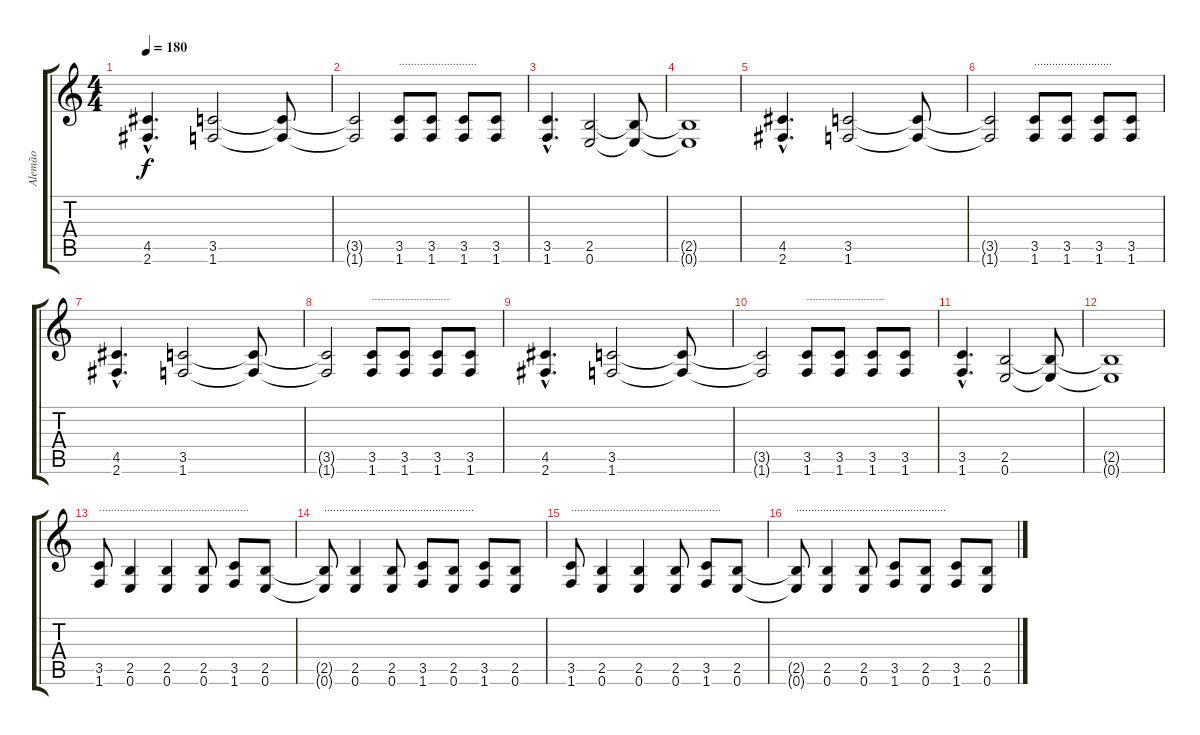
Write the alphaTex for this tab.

\track ("Alemão" "Alemão") {instrument distortionguitar}
\staff {score tabs}
\tuning (E4 B3 G3 D3 A2 E2) {hide}
\ts (4 4)
\tempo 180
\clef g2
\ks c
(4.5{hac} 2.6{hac}).4{d dy f} (3.5 1.6).2 (3.5{t} 1.6{t}).8 |
(3.5{t} 1.6{t}).2 (3.5 1.6).8{txt ".........................."} (3.5 1.6).8 (3.5 1.6).8 (3.5 1.6).8 |
(3.5{hac} 1.6{hac}).4{d} (2.5 0.6).2 (2.5{t} 0.6{t}).8 |
(2.5{t} 0.6{t}).1 |
(4.5{hac} 2.6{hac}).4{d} (3.5 1.6).2 (3.5{t} 1.6{t}).8 |
(3.5{t} 1.6{t}).2 (3.5 1.6).8{txt ".........................."} (3.5 1.6).8 (3.5 1.6).8 (3.5 1.6).8 |
(4.5{hac} 2.6{hac}).4{d} (3.5 1.6).2 (3.5{t} 1.6{t}).8 |
(3.5{t} 1.6{t}).2 (3.5 1.6).8{txt ".........................."} (3.5 1.6).8 (3.5 1.6).8 (3.5 1.6).8 |
(4.5{hac} 2.6{hac}).4{d} (3.5 1.6).2 (3.5{t} 1.6{t}).8 |
(3.5{t} 1.6{t}).2 (3.5 1.6).8{txt ".........................."} (3.5 1.6).8 (3.5 1.6).8 (3.5 1.6).8 |
(3.5{hac} 1.6{hac}).4{d} (2.5 0.6).2 (2.5{t} 0.6{t}).8 |
(2.5{t} 0.6{t}).1 |
(3.5 1.6).8{txt ".................................................."} (2.5 0.6).4 (2.5 0.6).4 (2.5 0.6).8 (3.5 1.6).8 (2.5 0.6).8 |
(2.5{t} 0.6{t}).8{txt ".................................................."} (2.5 0.6).4 (2.5 0.6).8 (3.5 1.6).8 (2.5 0.6).8 (3.5 1.6).8 (2.5 0.6).8 |
(3.5 1.6).8{txt ".................................................."} (2.5 0.6).4 (2.5 0.6).4 (2.5 0.6).8 (3.5 1.6).8 (2.5 0.6).8 |
(2.5{t} 0.6{t}).8{txt ".................................................."} (2.5 0.6).4 (2.5 0.6).8 (3.5 1.6).8 (2.5 0.6).8 (3.5 1.6).8 (2.5 0.6).8
